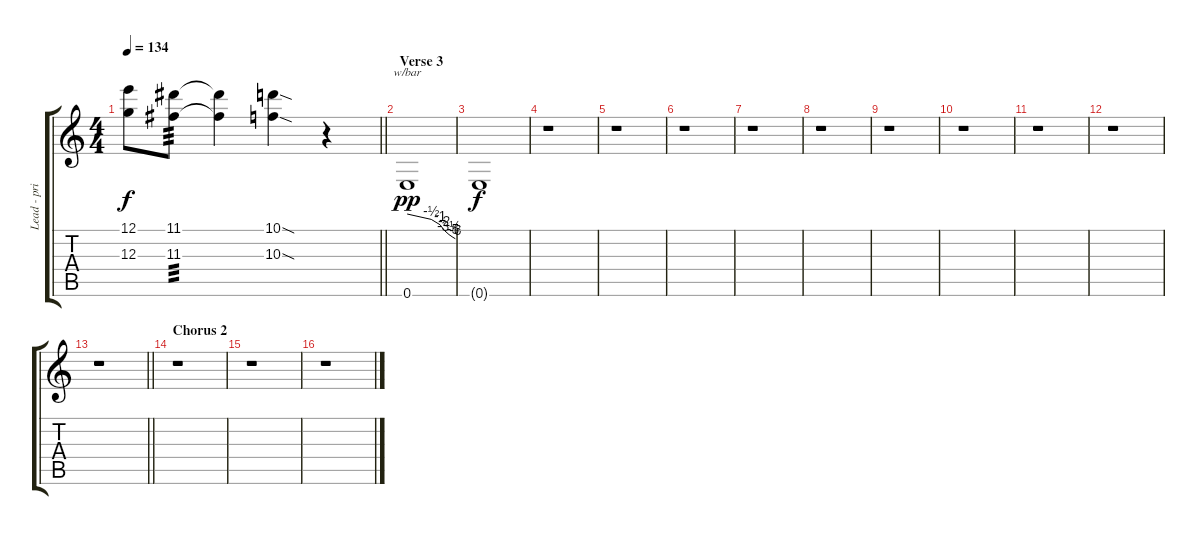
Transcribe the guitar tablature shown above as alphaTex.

\track ("Lead - primary" "Lead - pri") {instrument distortionguitar}
\staff {score tabs}
\tuning (E4 B3 G3 D3 A2 E2) {hide}
\ts (4 4)
\tempo 134
\clef g2
\barLineRight lightlight
\ks c
(12.1{t} 12.3{t}).8{dy f} (11.1 11.3).8{tp 3} (11.1{t} 11.3{t}).4 (10.1{sod} 10.3{sod}).4 r.4 |
\section ("" "Verse 3")
0.6.1{tbe (custom default 0 0 30 -2 41 -4 46 -8 52 -14 57 -20 60 -24) dy pp} |
0.6{t}.1{dy f} |
r.1 |
r.1 |
r.1 |
r.1 |
r.1 |
r.1 |
r.1 |
r.1 |
r.1 |
\barLineRight lightlight
r.1 |
\section ("" "Chorus 2")
r.1 |
r.1 |
r.1
